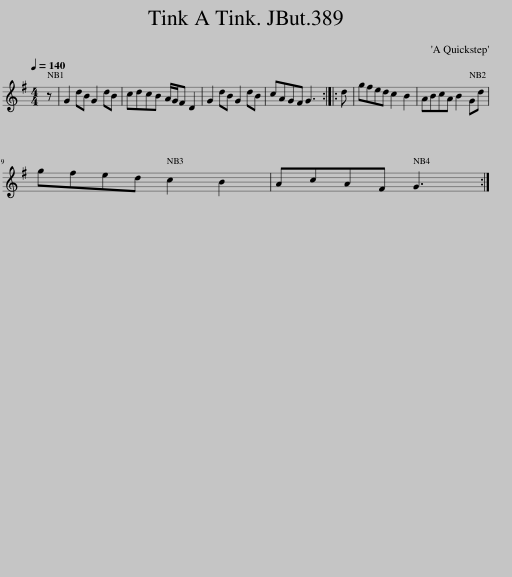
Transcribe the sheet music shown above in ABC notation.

X:1
L:1/8
Q:1/4=140
M:4/4
I:linebreak $
K:G
V:1 treble
V:1
 z | G2 dB G2 dB | cdcB A/G/F D2 | G2 dB G2 dB | cAGF G3 :: %5
 d | gfed c2 B2 | ABcA B2 Gd |$ gfed c2 B2 | AcAF G3 :| %10
